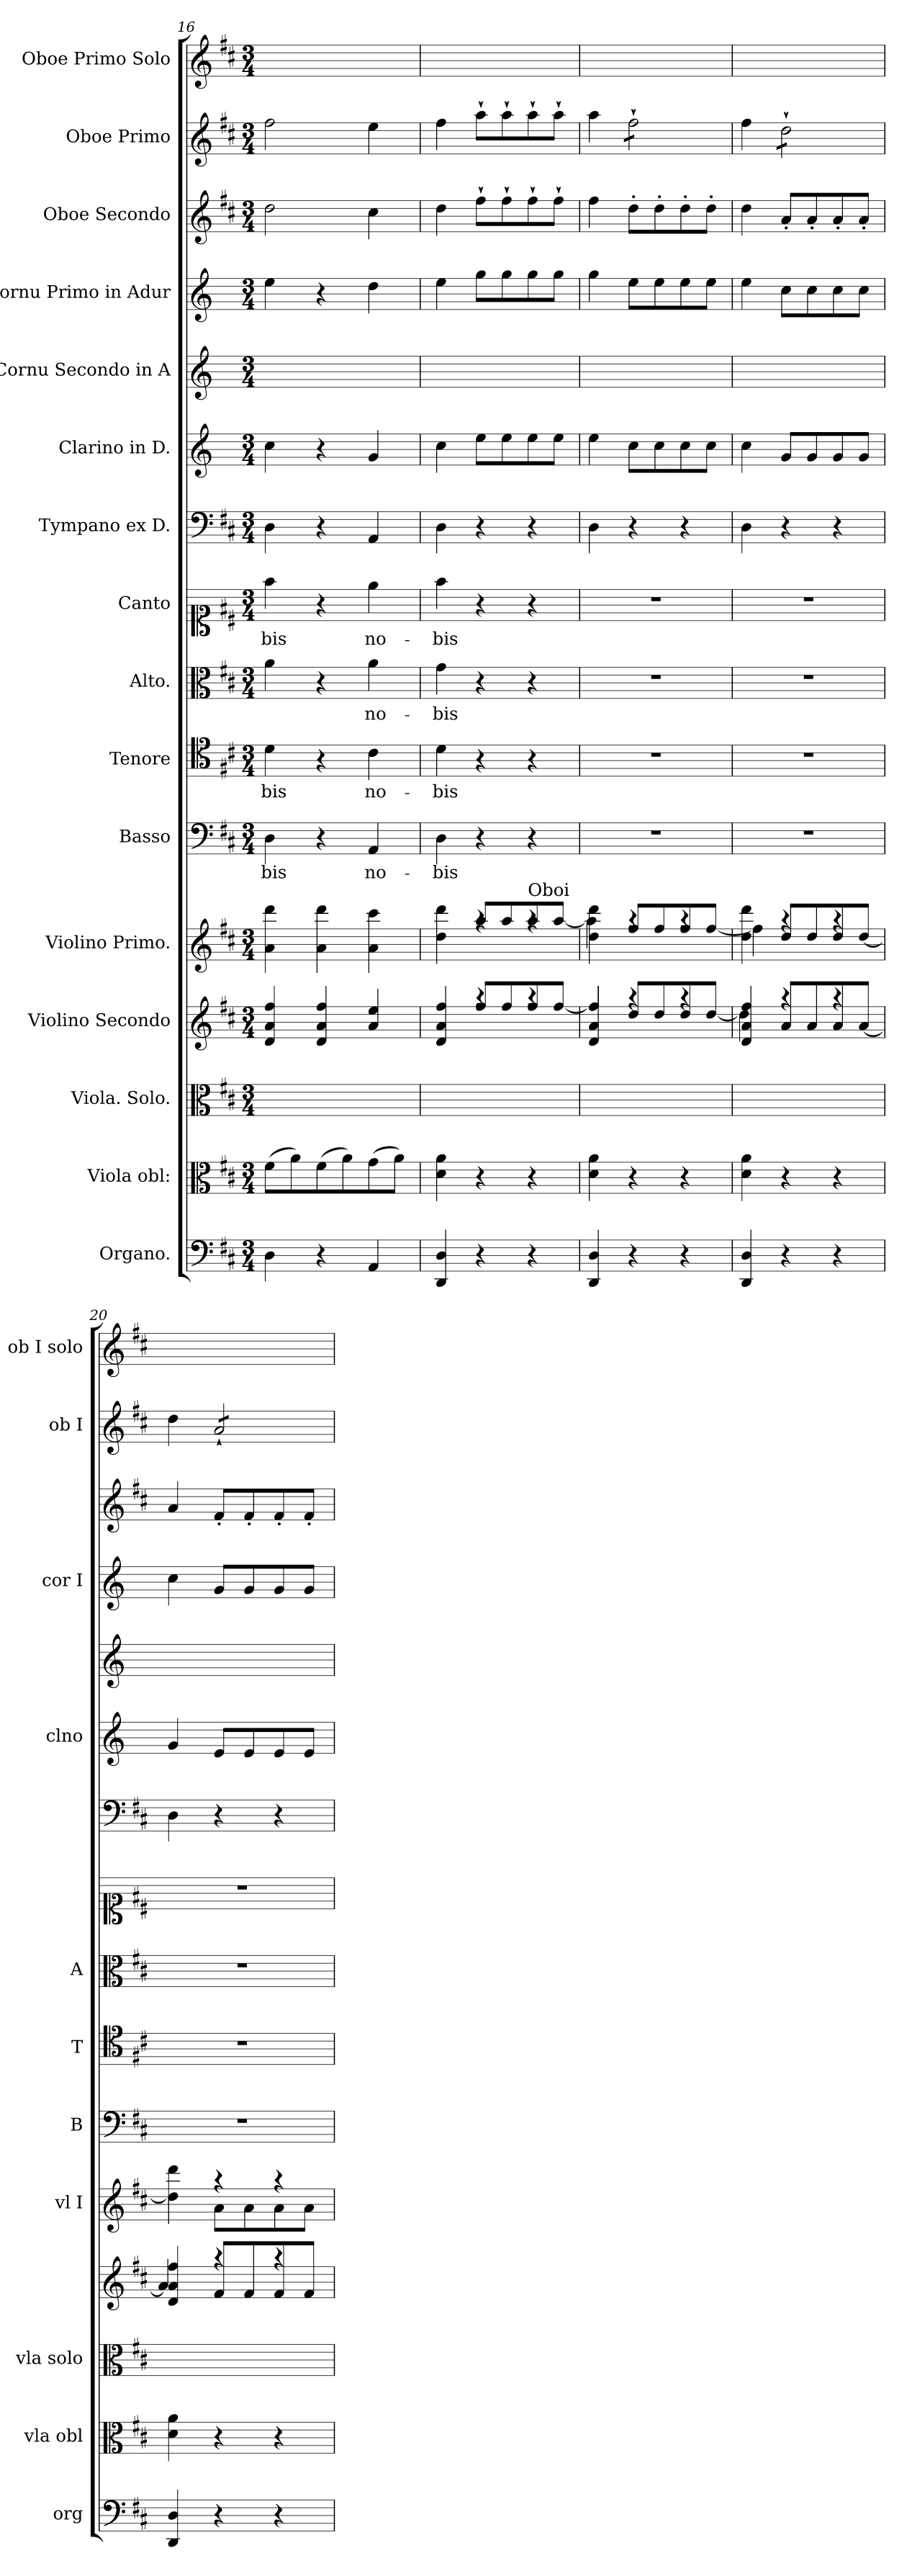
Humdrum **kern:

**kern	**kern	**kern	**kern	**kern	**kern	**text	**kern	**text	**kern	**text	**kern	**text	**kern	**kern	**kern	**kern	**kern	**kern	**kern
*part16	*part15	*part14	*part13	*part12	*part11	*part11	*part10	*part10	*part9	*part9	*part8	*part8	*part7	*part6	*part5	*part4	*part3	*part2	*part1
*staff16	*staff15	*staff14	*staff13	*staff12	*staff11	*staff11	*staff10	*staff10	*staff9	*staff9	*staff8	*staff8	*staff7	*staff6	*staff5	*staff4	*staff3	*staff2	*staff1
*I"Organo.	*I"Viola obl:	*I"Viola. Solo.	*I"Violino Secondo	*I"Violino Primo.	*I"Basso	*	*I"Tenore	*	*I"Alto.	*	*I"Canto	*	*I"Tympano ex D.	*I"Clarino in D.	*I"Cornu Secondo in A	*I"Cornu Primo in Adur	*I"Oboe Secondo	*I"Oboe Primo	*I"Oboe Primo Solo
*I'org	*I'vla obl	*I'vla solo	*	*I'vl I	*I'B	*	*I'T	*	*I'A	*	*	*	*	*I'clno	*	*I'cor I	*	*I'ob I	*I'ob I solo
*clefF4	*clefC3	*clefC3	*clefG2	*clefG2	*clefF4	*	*clefC4	*	*clefC3	*	*clefC1	*	*clefF4	*clefG2	*clefG2	*clefG2	*clefG2	*clefG2	*clefG2
*	*	*	*	*	*	*	*	*	*	*	*	*	*	*ITrd-1c-2	*ITrd-1c-2	*ITrd-1c-2	*	*	*
*k[f#c#]	*k[f#c#]	*k[f#c#]	*k[f#c#]	*k[f#c#]	*k[f#c#]	*	*k[f#c#]	*	*k[f#c#]	*	*k[f#c#]	*	*k[f#c#]	*k[f#c#]	*k[f#c#]	*k[f#c#]	*k[f#c#]	*k[f#c#]	*k[f#c#]
*D:	*D:	*D:	*D:	*D:	*D:	*	*D:	*	*D:	*	*D:	*	*D:	*	*	*	*D:	*D:	*D:
*M3/4	*M3/4	*M3/4	*M3/4	*M3/4	*M3/4	*	*M3/4	*	*M3/4	*	*M3/4	*	*M3/4	*M3/4	*M3/4	*M3/4	*M3/4	*M3/4	*M3/4
=16	=16	=16	=16	=16	=16	=16	=16	=16	=16	=16	=16	=16	=16	=16	=16	=16	=16	=16	=16
4D\	(8f#\L	2.ryy	4d/ 4a/ 4ff#/	4a\ 4ddd\	4D\	-bis	4d\	-bis	4a\	.	4ff#\	-bis	4D\	4dd\	2.ryy	4ff#\	2dd\	2ff#\	2.ryy
.	8a\)	.	.	.	.	.	.	.	.	.	.	.	.	.	.	.	.	.	.
4r	(8f#\	.	4d/ 4a/ 4ff#/	4a\ 4ddd\	4r	.	4r	.	4r	.	4r	.	4r	4r	.	4r	.	.	.
.	8a\)	.	.	.	.	.	.	.	.	.	.	.	.	.	.	.	.	.	.
!	!	!	!	!	!	!LO:LY:i	!	!	!	!	!	!LO:LY:i	!	!	!	!	!	!	!
4AA/	(8g\	.	4a/ 4ee/	4a\ 4ccc#\	4AA/	no-	4c#\	no-	4a\	no-	4ee\	no-	4AA/	4a/	.	4ee\	4cc#\	4ee\	.
.	8a\J)	.	.	.	.	.	.	.	.	.	.	.	.	.	.	.	.	.	.
=17	=17	=17	=17	=17	=17	=17	=17	=17	=17	=17	=17	=17	=17	=17	=17	=17	=17	=17	=17
*	*	*	*^	*^	*	*	*	*	*	*	*	*	*	*	*	*	*	*	*
!	!	!	!	!	!	!	!	!LO:LY:i	!	!	!	!	!	!LO:LY:i	!	!	!	!	!	!	!
4DD/ 4D/	4d\ 4a\	2.ryy	4d/ 4a/ 4ff#/	4ff#\yy	4dd\ 4ddd\	4aa\yy	4D\	-bis	4d\	-bis	4g\	-bis	4ff#\	-bis	4D\	4dd\	2.ryy	4ff#\	4dd\	4ff#\	2.ryy
4r	4r	.	4raa	8ff#/L	4raa	8aa/L	4r	.	4r	.	4r	.	4r	.	4r	8ff#\L	.	8aa\L	8ff#`\L	8aa`\L	.
.	.	.	.	8ff#/	.	8aa/	.	.	.	.	.	.	.	.	.	8ff#\	.	8aa\	8ff#`\	8aa`\	.
!	!	!	!	!	!LO:TX:a:t=Oboi	!	!	!	!	!	!	!	!	!	!	!	!	!	!	!	!
4r	4r	.	4raa	8ff#/	4raa	8aa/	4r	.	4r	.	4r	.	4r	.	4r	8ff#\	.	8aa\	8ff#`\	8aa`\	.
.	.	.	.	[8ff#/J	.	[8aa/J	.	.	.	.	.	.	.	.	.	8ff#\J	.	8aa\J	8ff#`\J	8aa`\J	.
=18	=18	=18	=18	=18	=18	=18	=18	=18	=18	=18	=18	=18	=18	=18	=18	=18	=18	=18	=18	=18	=18
4DD/ 4D/	4d\ 4a\	2.ryy	4d/ 4a/ 4ff#/	4ff#/]	4dd\ 4ddd\	4aa\]	2.r	.	2.r	.	2.r	.	2.r	.	4D\	4ff#\	2.ryy	4aa\	4ff#\	4aa\	2.ryy
!	!	!	!	!	!	!	!	!	!	!	!	!	!	!	!	!	!	!	!	!LO:TX:a:color=crimson:t=⚠	!
*	*	*	*	*	*	*	*	*	*	*	*	*	*	*	*	*	*	*	*	*tremolo	*
4r	4r	.	4raa	8dd/L	4raa	8ff#/L	.	.	.	.	.	.	.	.	4r	8dd\L	.	8ff#\L	8dd'\L	8ff#`\L	.
.	.	.	.	8dd/	.	8ff#/	.	.	.	.	.	.	.	.	.	8dd\	.	8ff#\	8dd'\	8ff#`\	.
4r	4r	.	4raa	8dd/	4raa	8ff#/	.	.	.	.	.	.	.	.	4r	8dd\	.	8ff#\	8dd'\	8ff#`\	.
.	.	.	.	[8dd/J	.	[8ff#/J	.	.	.	.	.	.	.	.	.	8dd\J	.	8ff#\J	8dd'\J	8ff#`\J	.
*	*	*	*	*	*	*	*	*	*	*	*	*	*	*	*	*	*	*	*	*Xtremolo	*
=19	=19	=19	=19	=19	=19	=19	=19	=19	=19	=19	=19	=19	=19	=19	=19	=19	=19	=19	=19	=19	=19
4DD/ 4D/	4d\ 4a\	2.ryy	4d/ 4a/ 4ff#/	4dd\]	4dd\ 4ddd\	4ff#\]	2.r	.	2.r	.	2.r	.	2.r	.	4D\	4dd\	2.ryy	4ff#\	4dd\	4ff#\	2.ryy
!	!	!	!	!	!	!	!	!	!	!	!	!	!	!	!	!	!	!	!	!LO:TX:a:color=crimson:t=⚠	!
*	*	*	*	*	*	*	*	*	*	*	*	*	*	*	*	*	*	*	*	*tremolo	*
4r	4r	.	4raa	8a/L	4raa	8dd/L	.	.	.	.	.	.	.	.	4r	8a/L	.	8dd\L	8a'/L	8dd`\L	.
.	.	.	.	8a/	.	8dd/	.	.	.	.	.	.	.	.	.	8a/	.	8dd\	8a'/	8dd`\	.
4r	4r	.	4raa	8a/	4raa	8dd/	.	.	.	.	.	.	.	.	4r	8a/	.	8dd\	8a'/	8dd`\	.
.	.	.	.	[8a/J	.	[8dd/J	.	.	.	.	.	.	.	.	.	8a/J	.	8dd\J	8a'/J	8dd`\J	.
*	*	*	*	*	*	*	*	*	*	*	*	*	*	*	*	*	*	*	*	*Xtremolo	*
=20	=20	=20	=20	=20	=20	=20	=20	=20	=20	=20	=20	=20	=20	=20	=20	=20	=20	=20	=20	=20	=20
4DD/ 4D/	4d\ 4a\	2.ryy	4d/ 4a/ 4ff#/	4a/]	4dd\ 4ddd\	4dd\]	2.r	.	2.r	.	2.r	.	2.r	.	4D\	4a/	2.ryy	4dd\	4a/	4dd\	2.ryy
!	!	!	!	!	!	!	!	!	!	!	!	!	!	!	!	!	!	!	!	!LO:TX:a:color=crimson:t=⚠	!
*	*	*	*	*	*	*	*	*	*	*	*	*	*	*	*	*	*	*	*	*tremolo	*
4r	4r	.	4raa	8f#/L	4raa	8a\L	.	.	.	.	.	.	.	.	4r	8f#/L	.	8a/L	8f#'/L	8a`/L	.
.	.	.	.	8f#/	.	8a\	.	.	.	.	.	.	.	.	.	8f#/	.	8a/	8f#'/	8a`/	.
4r	4r	.	4raa	8f#/	4raa	8a\	.	.	.	.	.	.	.	.	4r	8f#/	.	8a/	8f#'/	8a`/	.
.	.	.	.	8f#/J	.	8a\J	.	.	.	.	.	.	.	.	.	8f#/J	.	8a/J	8f#'/J	8a`/J	.
*	*	*	*	*	*	*	*	*	*	*	*	*	*	*	*	*	*	*	*	*Xtremolo	*
*	*	*	*v	*v	*	*	*	*	*	*	*	*	*	*	*	*	*	*	*	*	*
*	*	*	*	*v	*v	*	*	*	*	*	*	*	*	*	*	*	*	*	*	*
=	=	=	=	=	=	=	=	=	=	=	=	=	=	=	=	=	=	=	=
*-	*-	*-	*-	*-	*-	*-	*-	*-	*-	*-	*-	*-	*-	*-	*-	*-	*-	*-	*-
